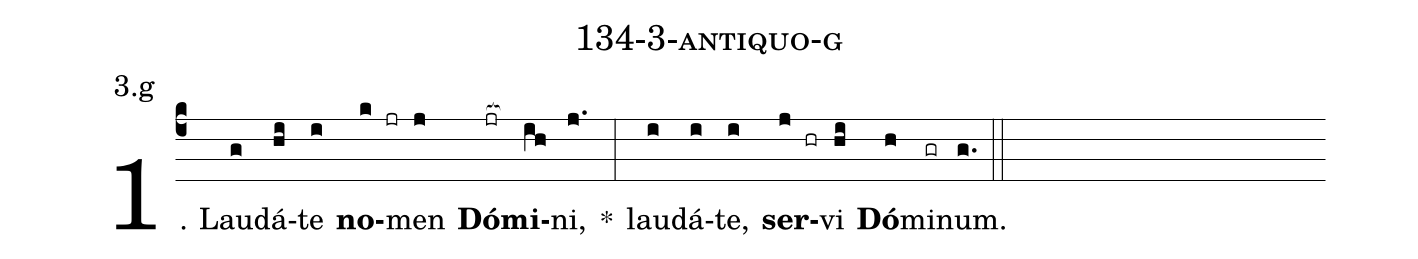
name: 134-3-antiquo-g;
annotation: 3.g;
%%
(c4)1. Lau(g)dá(hi)te(i) <b>no</b>(k jr)men(j) <b>Dó</b>(jr[ocb:1{])<b>mi</b>(ih[ocb:0}])ni,(j.) *(:) lau(i)dá(i)te,(i) <b>ser</b>(j hr)vi(hi) <b>Dó</b>(h)mi(gr)num.(g.) (::)
